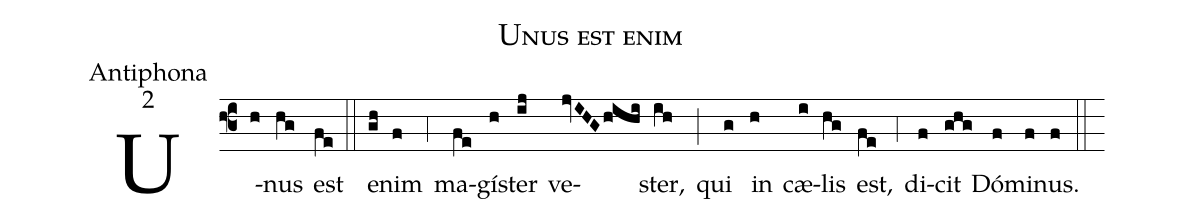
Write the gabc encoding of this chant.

name:Unus est enim;
office-part:Antiphona;
mode:2;
%%
(f3) U(h)nus(hg) est(fe) (::) e(gh)nim(f) (;4) ma(fe)gí(h)ster(ij) ve(jvIHG/hihi)ster,(ih) (;) qui(g) in(h) cæ(i)lis(hg) est,(fe) (;4) di(f)cit(ghg) Dó(f)mi(f)nus.(f) (::)
